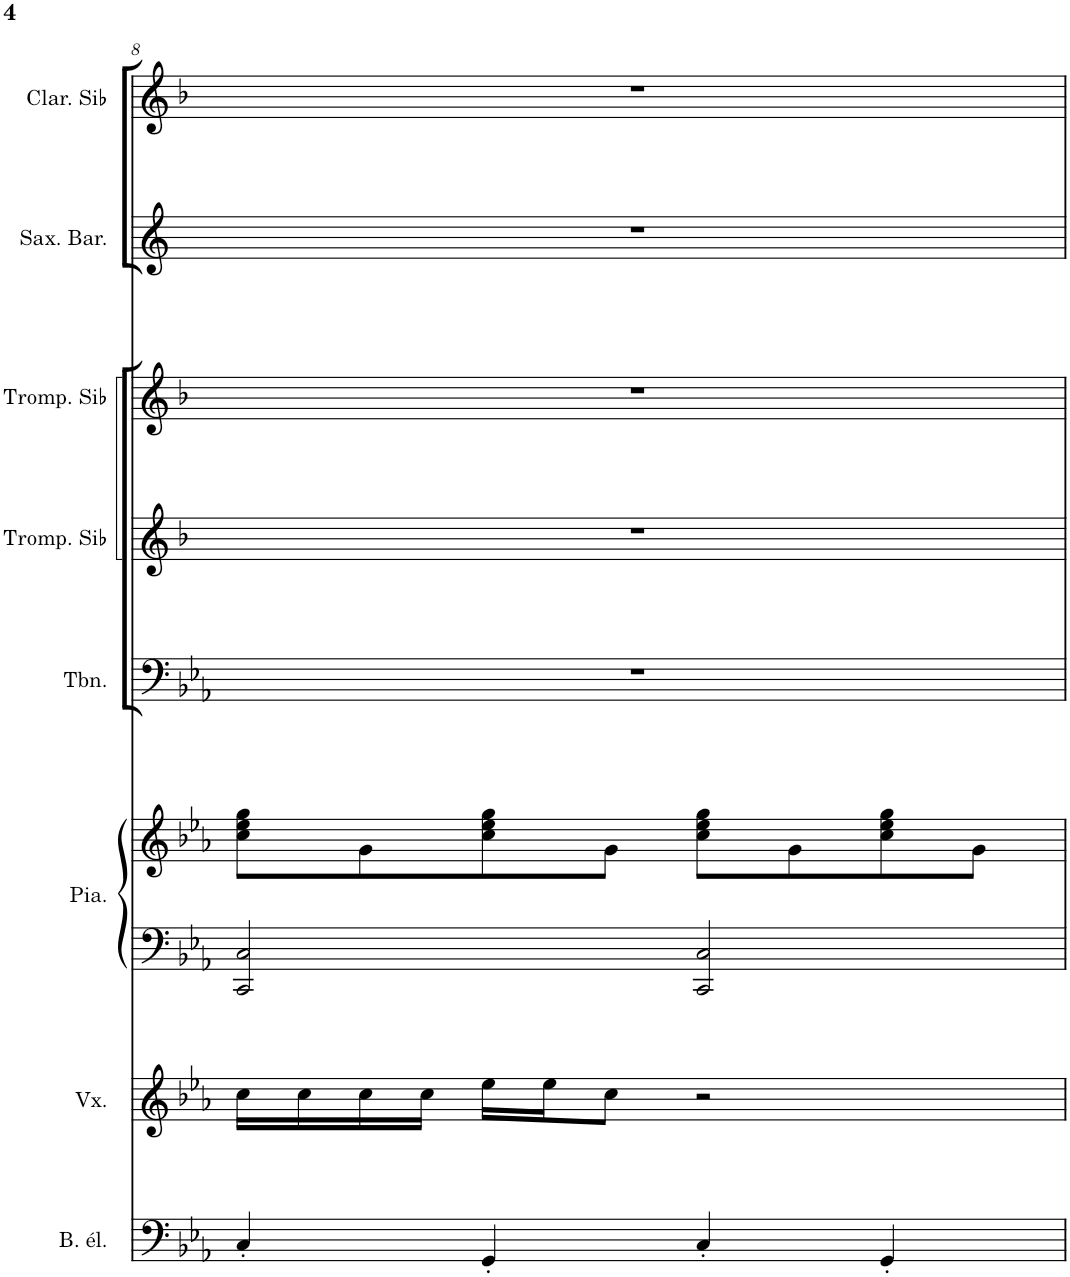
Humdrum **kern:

**kern	**kern	**kern	**kern	**kern	**kern	**kern	**kern	**kern
*part8	*part7	*part6	*part6	*part5	*part4	*part3	*part2	*part1
*staff9	*staff8	*staff7	*staff6	*staff5	*staff4	*staff3	*staff2	*staff1
*I"Basse électrique	*I"Voix	*I"Piano	*	*I"Trombone	*I"Trompette en Sib	*I"Trompette en Sib	*I"Saxophone Baryton	*I"Clarinette en Sib
*I'B. él.	*I'Vx.	*I'Pia.	*	*I'Tbn.	*I'Tromp. Sib	*I'Tromp. Sib	*I'Sax. Bar.	*I'Clar. Sib
!!LO:PB:g=z
*clefF4	*clefG2	*clefF4	*clefG2	*clefF4	*clefG2	*clefG2	*clefG2	*clefG2
*Trd7c12	*	*	*	*	*Trd1c2	*Trd1c2	*Trd12c21	*Trd1c2
*k[b-e-a-]	*k[b-e-a-]	*k[b-e-a-]	*k[b-e-a-]	*k[b-e-a-]	*k[b-]	*k[b-]	*k[]	*k[b-]
*M4/4	*M4/4	*M4/4	*M4/4	*M4/4	*M4/4	*M4/4	*M4/4	*M4/4
=8	=8	=8	=8	=8	=8	=8	=8	=8
4C'/	16cc\LL	2CC/ 2C/	8cc\ 8ee-\ 8gg\L	1r	1r	1r	1r	1r
.	16cc\	.	.	.	.	.	.	.
.	16cc\	.	8g\	.	.	.	.	.
.	16cc\JJ	.	.	.	.	.	.	.
4GG'/	16ee-\LL	.	8cc\ 8ee-\ 8gg\	.	.	.	.	.
.	16ee-\J	.	.	.	.	.	.	.
.	8cc\J	.	8g\J	.	.	.	.	.
4C'/	2r	2CC/ 2C/	8cc\ 8ee-\ 8gg\L	.	.	.	.	.
.	.	.	8g\	.	.	.	.	.
4GG'/	.	.	8cc\ 8ee-\ 8gg\	.	.	.	.	.
.	.	.	8g\J	.	.	.	.	.
=	=	=	=	=	=	=	=	=
*-	*-	*-	*-	*-	*-	*-	*-	*-
